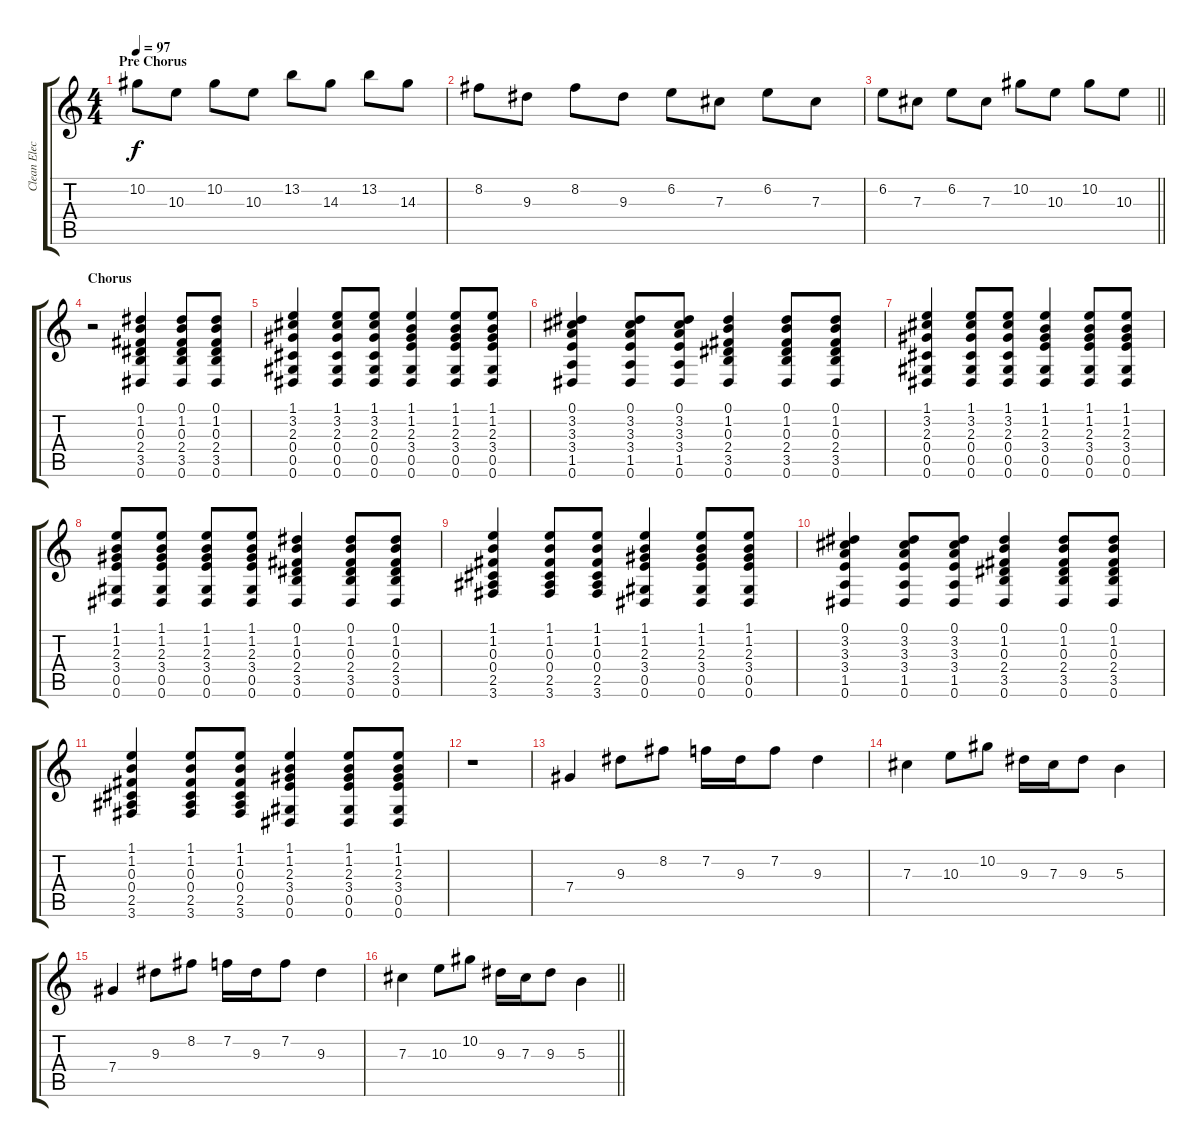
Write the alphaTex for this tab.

\track ("Clean Electric Guitar" "Clean Elec") {instrument electricguitarclean}
\staff {score tabs}
\tuning (Eb4 Bb3 Gb3 Db3 Ab2 Eb2) {hide}
\ts (4 4)
\section ("" "Pre Chorus")
\tempo 97
\clef g2
\ks c
10.2.8{dy f} 10.3.8 10.2.8 10.3.8 13.2.8 14.3.8 13.2.8 14.3.8 |
8.2.8 9.3.8 8.2.8 9.3.8 6.2.8 7.3.8 6.2.8 7.3.8 |
\barLineRight lightlight
6.2.8 7.3.8 6.2.8 7.3.8 10.2.8 10.3.8 10.2.8 10.3.8 |
\section ("" "Chorus")
r.2 (0.1 1.2 0.3 2.4 3.5 0.6).4 (0.1 1.2 0.3 2.4 3.5 0.6).8 (0.1 1.2 0.3 2.4 3.5 0.6).8 |
(1.1 3.2 2.3 0.4 0.5 0.6).4 (1.1 3.2 2.3 0.4 0.5 0.6).8 (1.1 3.2 2.3 0.4 0.5 0.6).8 (1.1 1.2 2.3 3.4 0.5 0.6).4 (1.1 1.2 2.3 3.4 0.5 0.6).8 (1.1 1.2 2.3 3.4 0.5 0.6).8 |
(0.1 3.2 3.3 3.4 1.5 0.6).4 (0.1 3.2 3.3 3.4 1.5 0.6).8 (0.1 3.2 3.3 3.4 1.5 0.6).8 (0.1 1.2 0.3 2.4 3.5 0.6).4 (0.1 1.2 0.3 2.4 3.5 0.6).8 (0.1 1.2 0.3 2.4 3.5 0.6).8 |
(1.1 3.2 2.3 0.4 0.5 0.6).4 (1.1 3.2 2.3 0.4 0.5 0.6).8 (1.1 3.2 2.3 0.4 0.5 0.6).8 (1.1 1.2 2.3 3.4 0.5 0.6).4 (1.1 1.2 2.3 3.4 0.5 0.6).8 (1.1 1.2 2.3 3.4 0.5 0.6).8 |
(1.1 1.2 2.3 3.4 0.5 0.6).8 (1.1 1.2 2.3 3.4 0.5 0.6).8 (1.1 1.2 2.3 3.4 0.5 0.6).8 (1.1 1.2 2.3 3.4 0.5 0.6).8 (0.1 1.2 0.3 2.4 3.5 0.6).4 (0.1 1.2 0.3 2.4 3.5 0.6).8 (0.1 1.2 0.3 2.4 3.5 0.6).8 |
(1.1 1.2 0.3 0.4 2.5 3.6).4 (1.1 1.2 0.3 0.4 2.5 3.6).8 (1.1 1.2 0.3 0.4 2.5 3.6).8 (1.1 1.2 2.3 3.4 0.5 0.6).4 (1.1 1.2 2.3 3.4 0.5 0.6).8 (1.1 1.2 2.3 3.4 0.5 0.6).8 |
(0.1 3.2 3.3 3.4 1.5 0.6).4 (0.1 3.2 3.3 3.4 1.5 0.6).8 (0.1 3.2 3.3 3.4 1.5 0.6).8 (0.1 1.2 0.3 2.4 3.5 0.6).4 (0.1 1.2 0.3 2.4 3.5 0.6).8 (0.1 1.2 0.3 2.4 3.5 0.6).8 |
(1.1 1.2 0.3 0.4 2.5 3.6).4 (1.1 1.2 0.3 0.4 2.5 3.6).8 (1.1 1.2 0.3 0.4 2.5 3.6).8 (1.1 1.2 2.3 3.4 0.5 0.6).4 (1.1 1.2 2.3 3.4 0.5 0.6).8 (1.1 1.2 2.3 3.4 0.5 0.6).8 |
r.1 |
7.4.4 9.3.8 8.2.8 7.2.16 9.3.16 7.2.8 9.3.4 |
7.3.4 10.3.8 10.2.8 9.3.16 7.3.16 9.3.8 5.3.4 |
7.4.4 9.3.8 8.2.8 7.2.16 9.3.16 7.2.8 9.3.4 |
\barLineRight lightlight
7.3.4 10.3.8 10.2.8 9.3.16 7.3.16 9.3.8 5.3.4
